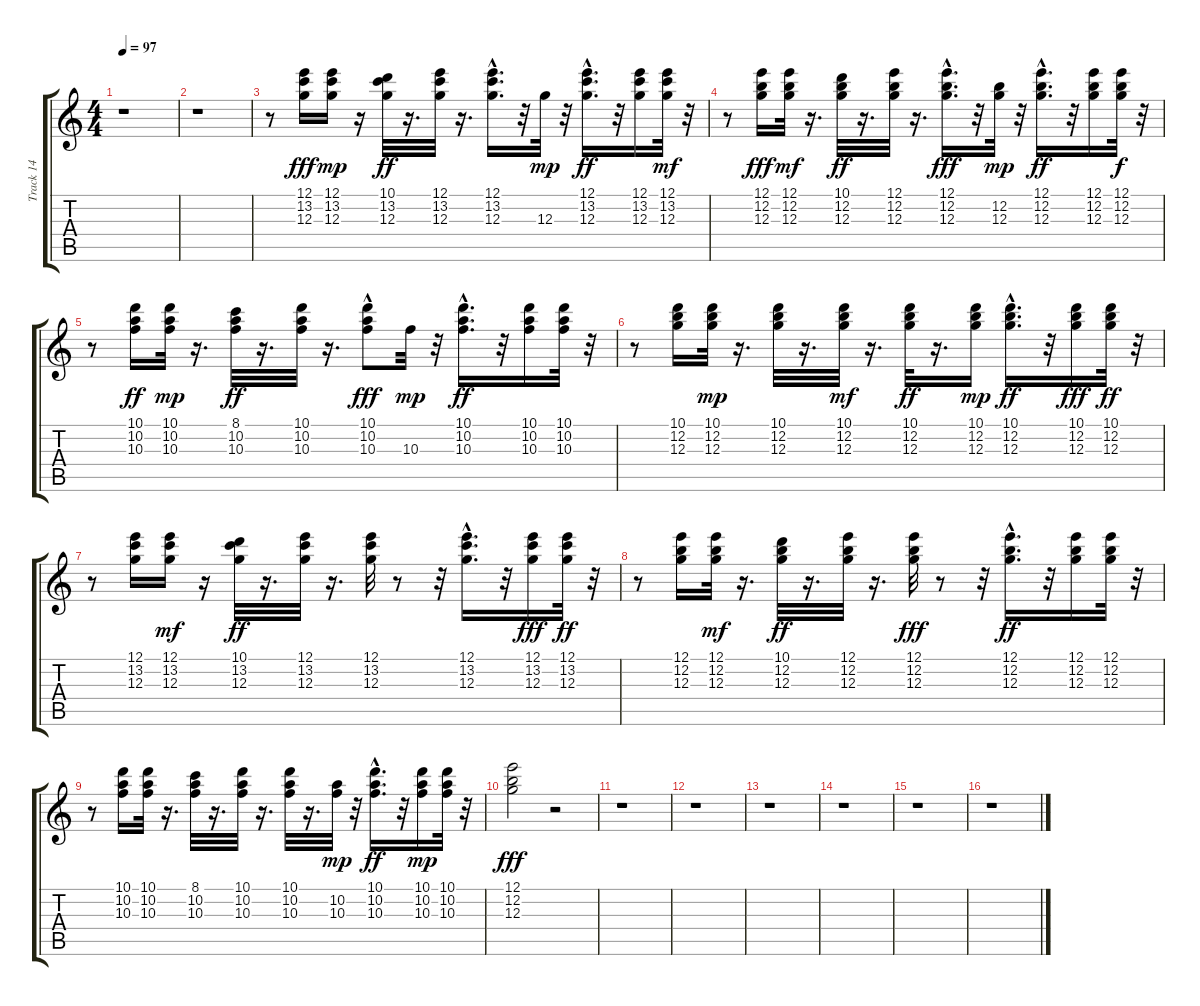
\track ("Track 14" "Track 14") {instrument electricguitarmuted}
\staff {score tabs}
\tuning (E4 B3 G3 D3 A2 E2) {hide}
\ts (4 4)
\tempo 97
\clef g2
\ks c
r.1{dy fff instrument electricguitarmuted} |
r.1 |
r.8 (12.1 13.2 12.3).16 (12.1 13.2 12.3).16{dy mp} r.16 (10.1 13.2 12.3).32{dy ff} r.16{d} (12.1 13.2 12.3).32 r.16{d} (12.1{hac} 13.2{hac} 12.3).16{d} r.32 12.3.32{dy mp} r.32 (12.1{hac} 13.2{hac} 12.3{hac}).16{d dy ff} r.32 (12.1 13.2 12.3).16 (12.1 13.2 12.3).32{dy mf} r.32 |
r.8 (12.1 12.2 12.3).16{dy fff} (12.1 12.2 12.3).32{dy mf} r.16{d} (10.1 12.2 12.3).32{dy ff} r.16{d} (12.1 12.2 12.3).32 r.16{d} (12.1{hac} 12.2{hac} 12.3).16{d dy fff} r.32 (12.2 12.3).32{dy mp} r.32 (12.1{hac} 12.2{hac} 12.3{hac}).16{d dy ff} r.32 (12.1 12.2 12.3).16 (12.1 12.2 12.3).32{dy f} r.32 |
r.8 (10.1 10.2 10.3).16{dy ff} (10.1 10.2 10.3).32{dy mp} r.16{d} (8.1 10.2 10.3).32{dy ff} r.16{d} (10.1 10.2 10.3).32 r.16{d} (10.1 10.2{hac} 10.3).8{dy fff} 10.3.32{dy mp} r.32 (10.1{hac} 10.2{hac} 10.3{hac}).16{d dy ff} r.32 (10.1 10.2 10.3).16 (10.1 10.2 10.3).32 r.32 |
r.8 (10.1 12.2 12.3).16 (10.1 12.2 12.3).32{dy mp} r.16{d} (10.1 12.2 12.3).32 r.16{d} (10.1 12.2 12.3).32{dy mf} r.16{d} (10.1 12.2 12.3).32{dy ff} r.16{d} (10.1 12.2 12.3).16{dy mp} (10.1{hac} 12.2{hac} 12.3).16{d dy ff} r.32 (10.1 12.2 12.3).16{dy fff} (10.1 12.2 12.3).32{dy ff} r.32 |
r.8 (12.1 13.2 12.3).16 (12.1 13.2 12.3).16{dy mf} r.16 (10.1 13.2 12.3).32{dy ff} r.16{d} (12.1 13.2 12.3).32 r.16{d} (12.1 13.2 12.3).32 r.8 r.32 (12.1{hac} 13.2{hac} 12.3{hac}).16{d} r.32 (12.1 13.2 12.3).16{dy fff} (12.1 13.2 12.3).32{dy ff} r.32 |
r.8 (12.1 12.2 12.3).16 (12.1 12.2 12.3).32{dy mf} r.16{d} (10.1 12.2 12.3).32{dy ff} r.16{d} (12.1 12.2 12.3).32 r.16{d} (12.1 12.2 12.3).32{dy fff} r.8 r.32 (12.1{hac} 12.2{hac} 12.3{hac}).16{d dy ff} r.32 (12.1 12.2 12.3).16 (12.1 12.2 12.3).32 r.32 |
r.8 (10.1 10.2 10.3).16 (10.1 10.2 10.3).32 r.16{d} (8.1 10.2 10.3).32 r.16{d} (10.1 10.2 10.3).32 r.16{d} (10.1 10.2 10.3).32 r.16{d} (10.2 10.3).32{dy mp} r.32 (10.1{hac} 10.2{hac} 10.3{hac}).16{d dy ff} r.32 (10.1 10.2 10.3).16{dy mp} (10.1 10.2 10.3).32 r.32 |
(12.1 12.2 12.3).2{dy fff} r.2 |
r.1 |
r.1 |
r.1 |
r.1 |
r.1 |
r.1
